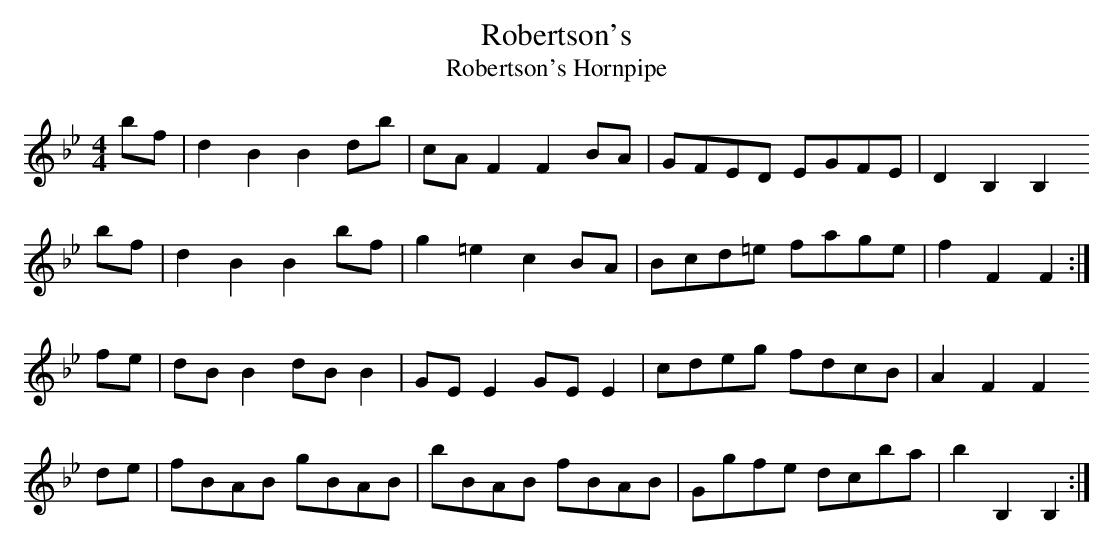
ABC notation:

X:1
T:Robertson's
T:Robertson's Hornpipe
M:4/4
L:1/8
K:Bb
bf | d2 B2 B2 db | cA  F2 F2 BA | GFED  EGFE | D2 B,2 B,2
bf | d2 B2 B2 bf | g2 =e2 c2 BA | Bcd=e fage | f2 F2 F2   :|
fe | dB B2 dB B2 | GE  E2 GE E2 | cdeg  fdcB | A2 F2 F2
de | fBAB  gBAB  | bBAB   fBAB  | Ggfe  dcba | b2 B,2 B,2 :|]
